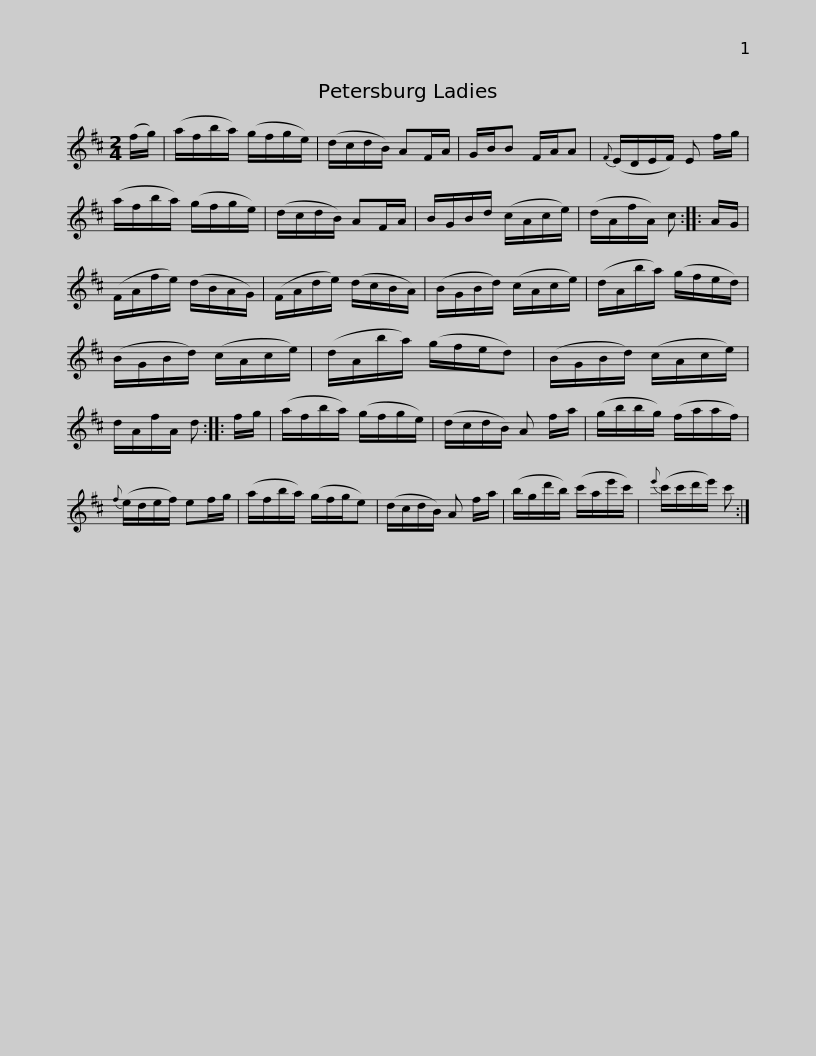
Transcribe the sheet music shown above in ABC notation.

X:1
L:1/8
M:2/4
I:linebreak $
K:D
V:1 treble
V:1
 (f/g/) | (a/f/b/a/) (g/f/g/e/) | (d/c/d/B/) AF/A/ | G/B/B F/A/A |{F} (E/D/E/F/) E f/g/ | %5
 (a/f/b/a/) (g/f/g/e/) | (d/c/d/B/) AF/A/ |$ B/G/B/d/ (c/A/c/e/) | (d/A/f/A/) c :: A/G/ | %10
 (F/A/f/e/) (d/B/A/G/) | (F/A/d/e/) (d/c/B/A/) | (B/G/B/d/) (c/A/c/e/) | (d/A/b/a/) (g/f/e/d/) |$ (B/G/B/d/) (c/A/c/e/) | %15
 (d/A/b/a/) (g/f/e/d) | (B/G/B/d/) (c/A/c/e/) | d/A/f/A/ d :: f/g/ | (a/f/b/a/) (g/f/g/e/) | %20
 (d/c/d/B/) A f/a/ |$ (g/b/b/g/) (f/a/a/f/) |{f} (e/d/e/f/) ef/g/ | (a/f/b/a/) (g/f/g/e) | (d/c/d/B/) A f/a/ | %25
 (b/g/d'/b/) (c'/a/e'/c'/) |${e'} (c'/c'/d'/e'/) c' :| %27
